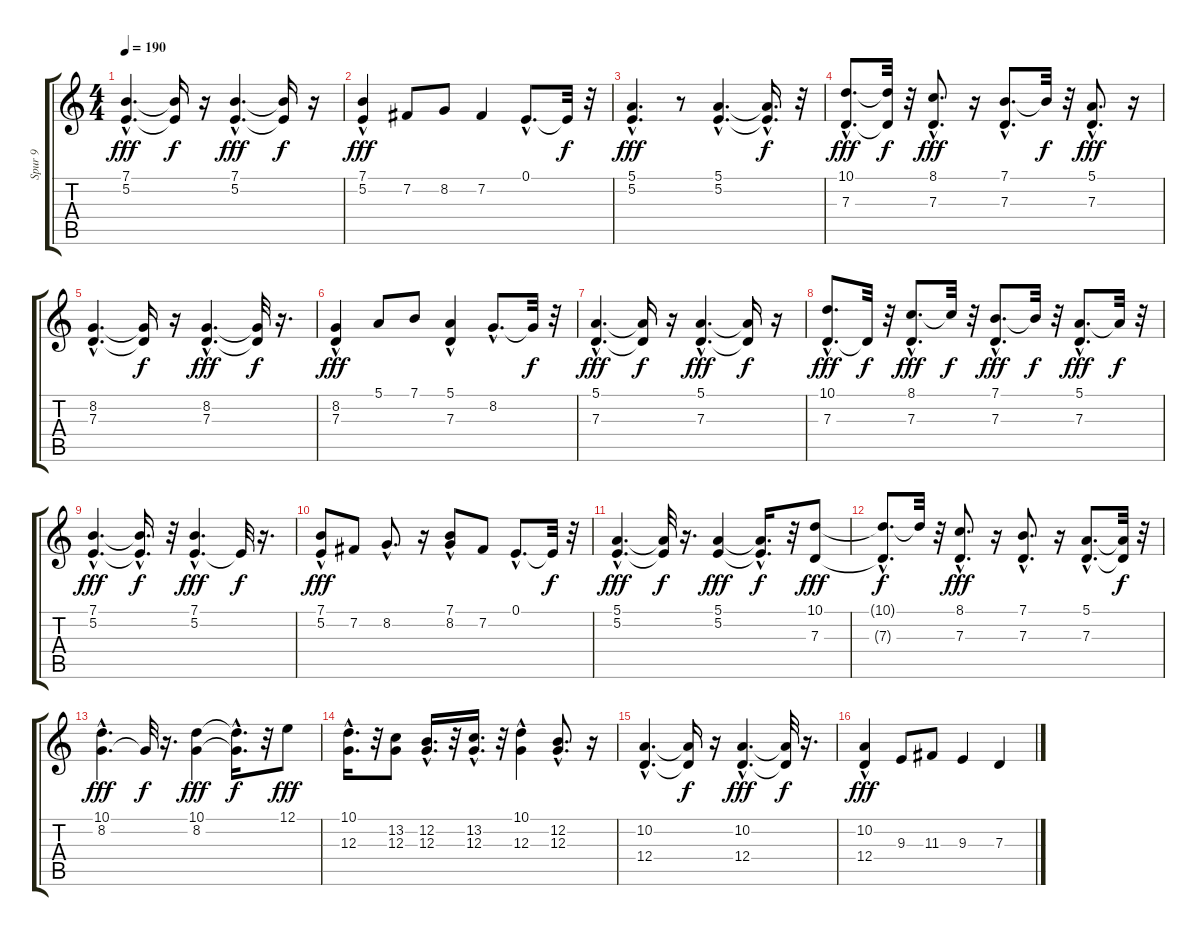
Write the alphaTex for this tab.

\track ("Spur 9" "Spur 9") {instrument violin}
\staff {score tabs}
\tuning (E4 B3 G3 D3 A2 E2) {hide}
\ts (4 4)
\tempo 190
\clef g2
\ks c
(7.1{hac} 5.2{hac}).4{d dy fff} (7.1{t} 5.2{t}).16{dy f} r.16 (7.1{hac} 5.2{hac}).4{d dy fff} (7.1{t} 5.2{t}).16{dy f} r.16 |
(7.1{hac} 5.2).4{dy fff} 7.2.8 8.2.8 7.2.4 0.1{hac}.8{d} 0.1{t}.32{dy f} r.32 |
(5.1{hac} 5.2{hac}).4{d dy fff} r.8 (5.1{hac} 5.2{hac}).4{d} (5.1{hac t} 5.2{t}).16{d dy f} r.32 |
(10.1{hac} 7.3{hac}).8{d dy fff} (10.1{t} 7.3{t}).32{dy f} r.32 (8.1{hac} 7.3{hac}).8{d dy fff} r.16 (7.1{hac} 7.3{hac}).8{d} 7.1{t}.32{dy f} r.32 (5.1{hac} 7.3{hac}).8{d dy fff} r.16 |
(8.2{hac} 7.3{hac}).4{d} (8.2{t} 7.3{t}).16{dy f} r.16 (8.2{hac} 7.3{hac}).4{d dy fff} (8.2{t} 7.3{t}).32{dy f} r.16{d} |
(8.2 7.3{hac}).4{dy fff} 5.1.8 7.1.8 (5.1 7.3{hac}).4 8.2{hac}.8{d} 8.2{t}.32{dy f} r.32 |
(5.1{hac} 7.3{hac}).4{d dy fff} (5.1{t} 7.3{t}).16{dy f} r.16 (5.1{hac} 7.3{hac}).4{d dy fff} (5.1{t} 7.3{t}).16{dy f} r.16 |
(10.1{hac} 7.3{hac}).8{d dy fff} 7.3{t}.32{dy f} r.32 (8.1{hac} 7.3{hac}).8{d dy fff} 8.1{t}.32{dy f} r.32 (7.1{hac} 7.3{hac}).8{d dy fff} 7.1{t}.32{dy f} r.32 (5.1{hac} 7.3).8{d dy fff} 5.1{t}.32{dy f} r.32 |
(7.1{hac} 5.2{hac}).4{d dy fff} (7.1{hac t} 5.2{t}).16{d dy f} r.32 (7.1{hac} 5.2{hac}).4{d dy fff} 5.2{t}.32{dy f} r.16{d} |
(7.1{hac} 5.2).8{dy fff} 7.2.8 8.2{hac}.8{d} r.16 (7.1{hac} 8.2).8 7.2.8 0.1{hac}.8{d} 0.1{t}.32{dy f} r.32 |
(5.1{hac} 5.2{hac}).4{d dy fff} (5.1{t} 5.2{t}).32{dy f} r.16{d} (5.1 5.2).4{dy fff} (5.1{hac t} 5.2{t}).16{d dy f} r.32 (10.1 7.3).8{dy fff} |
(10.1{hac t} 7.3{hac t}).8{d dy f} 10.1{t}.32 r.32 (8.1{hac} 7.3{hac}).8{d dy fff} r.16 (7.1{hac} 7.3).8{d} r.16 (5.1{hac} 7.3{hac}).8{d} (5.1{t} 7.3{t}).32{dy f} r.32 |
(10.1{hac} 8.2{hac}).4{d dy fff} 8.2{t}.32{dy f} r.16{d} (10.1 8.2).4{dy fff} (10.1{t} 8.2{hac t}).16{d dy f} r.32 12.1.8{dy fff} |
(10.1{hac} 12.3{hac}).16{d} r.32 (13.2 12.3).8 (12.2{hac} 12.3).16{d} r.32 (13.2{hac} 12.3).16{d} r.32 (10.1 12.3{hac}).4 (12.2{hac} 12.3{hac}).8{d} r.16 |
(10.2{hac} 12.4{hac}).4{d} (10.2{t} 12.4{t}).16{dy f} r.16 (10.2{hac} 12.4{hac}).4{d dy fff} (10.2{t} 12.4{t}).32{dy f} r.16{d} |
(10.2{hac} 12.4).4{dy fff} 9.3.8 11.3.8 9.3.4 7.3.4
